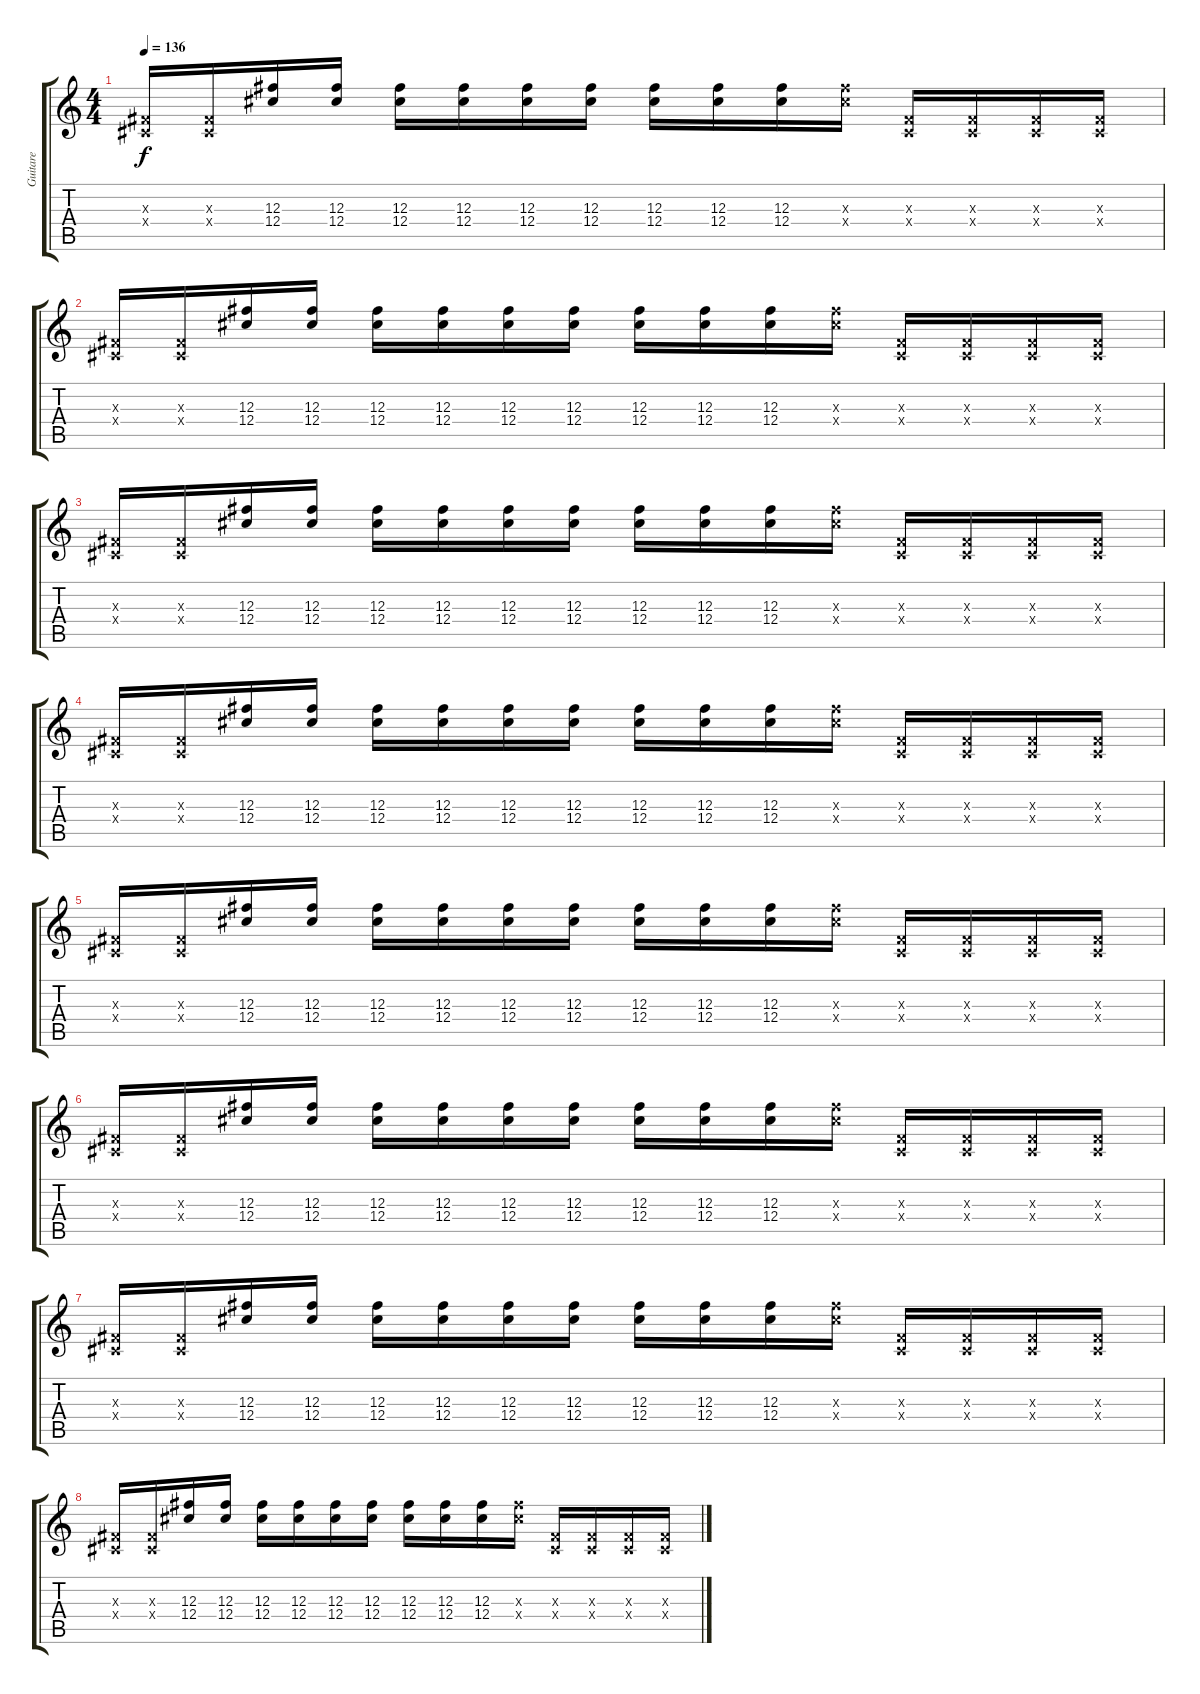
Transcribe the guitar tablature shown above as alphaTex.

\track ("Guitare" "Guitare") {instrument overdrivenguitar}
\staff {score tabs}
\tuning (Eb4 Bb3 Gb3 Db3 Ab2 Eb2) {hide}
\ts (4 4)
\tempo 136
\clef g2
\ks c
(0.3{x} 0.4{x}).16{dy f} (0.3{x} 0.4{x}).16 (12.3 12.4).16 (12.3 12.4).16 (12.3 12.4).16 (12.3 12.4).16 (12.3 12.4).16 (12.3 12.4).16 (12.3 12.4).16 (12.3 12.4).16 (12.3 12.4).16 (12.3{x} 12.4{x}).16 (0.3{x} 0.4{x}).16 (0.3{x} 0.4{x}).16 (0.3{x} 0.4{x}).16 (0.3{x} 0.4{x}).16 |
(0.3{x} 0.4{x}).16 (0.3{x} 0.4{x}).16 (12.3 12.4).16 (12.3 12.4).16 (12.3 12.4).16 (12.3 12.4).16 (12.3 12.4).16 (12.3 12.4).16 (12.3 12.4).16 (12.3 12.4).16 (12.3 12.4).16 (12.3{x} 12.4{x}).16 (0.3{x} 0.4{x}).16 (0.3{x} 0.4{x}).16 (0.3{x} 0.4{x}).16 (0.3{x} 0.4{x}).16 |
(0.3{x} 0.4{x}).16 (0.3{x} 0.4{x}).16 (12.3 12.4).16 (12.3 12.4).16 (12.3 12.4).16 (12.3 12.4).16 (12.3 12.4).16 (12.3 12.4).16 (12.3 12.4).16 (12.3 12.4).16 (12.3 12.4).16 (12.3{x} 12.4{x}).16 (0.3{x} 0.4{x}).16 (0.3{x} 0.4{x}).16 (0.3{x} 0.4{x}).16 (0.3{x} 0.4{x}).16 |
(0.3{x} 0.4{x}).16 (0.3{x} 0.4{x}).16 (12.3 12.4).16 (12.3 12.4).16 (12.3 12.4).16 (12.3 12.4).16 (12.3 12.4).16 (12.3 12.4).16 (12.3 12.4).16 (12.3 12.4).16 (12.3 12.4).16 (12.3{x} 12.4{x}).16 (0.3{x} 0.4{x}).16 (0.3{x} 0.4{x}).16 (0.3{x} 0.4{x}).16 (0.3{x} 0.4{x}).16 |
(0.3{x} 0.4{x}).16 (0.3{x} 0.4{x}).16 (12.3 12.4).16 (12.3 12.4).16 (12.3 12.4).16 (12.3 12.4).16 (12.3 12.4).16 (12.3 12.4).16 (12.3 12.4).16 (12.3 12.4).16 (12.3 12.4).16 (12.3{x} 12.4{x}).16 (0.3{x} 0.4{x}).16 (0.3{x} 0.4{x}).16 (0.3{x} 0.4{x}).16 (0.3{x} 0.4{x}).16 |
(0.3{x} 0.4{x}).16 (0.3{x} 0.4{x}).16 (12.3 12.4).16 (12.3 12.4).16 (12.3 12.4).16 (12.3 12.4).16 (12.3 12.4).16 (12.3 12.4).16 (12.3 12.4).16 (12.3 12.4).16 (12.3 12.4).16 (12.3{x} 12.4{x}).16 (0.3{x} 0.4{x}).16 (0.3{x} 0.4{x}).16 (0.3{x} 0.4{x}).16 (0.3{x} 0.4{x}).16 |
(0.3{x} 0.4{x}).16 (0.3{x} 0.4{x}).16 (12.3 12.4).16 (12.3 12.4).16 (12.3 12.4).16 (12.3 12.4).16 (12.3 12.4).16 (12.3 12.4).16 (12.3 12.4).16 (12.3 12.4).16 (12.3 12.4).16 (12.3{x} 12.4{x}).16 (0.3{x} 0.4{x}).16 (0.3{x} 0.4{x}).16 (0.3{x} 0.4{x}).16 (0.3{x} 0.4{x}).16 |
(0.3{x} 0.4{x}).16 (0.3{x} 0.4{x}).16 (12.3 12.4).16 (12.3 12.4).16 (12.3 12.4).16 (12.3 12.4).16 (12.3 12.4).16 (12.3 12.4).16 (12.3 12.4).16 (12.3 12.4).16 (12.3 12.4).16 (12.3{x} 12.4{x}).16 (0.3{x} 0.4{x}).16 (0.3{x} 0.4{x}).16 (0.3{x} 0.4{x}).16 (0.3{x} 0.4{x}).16
